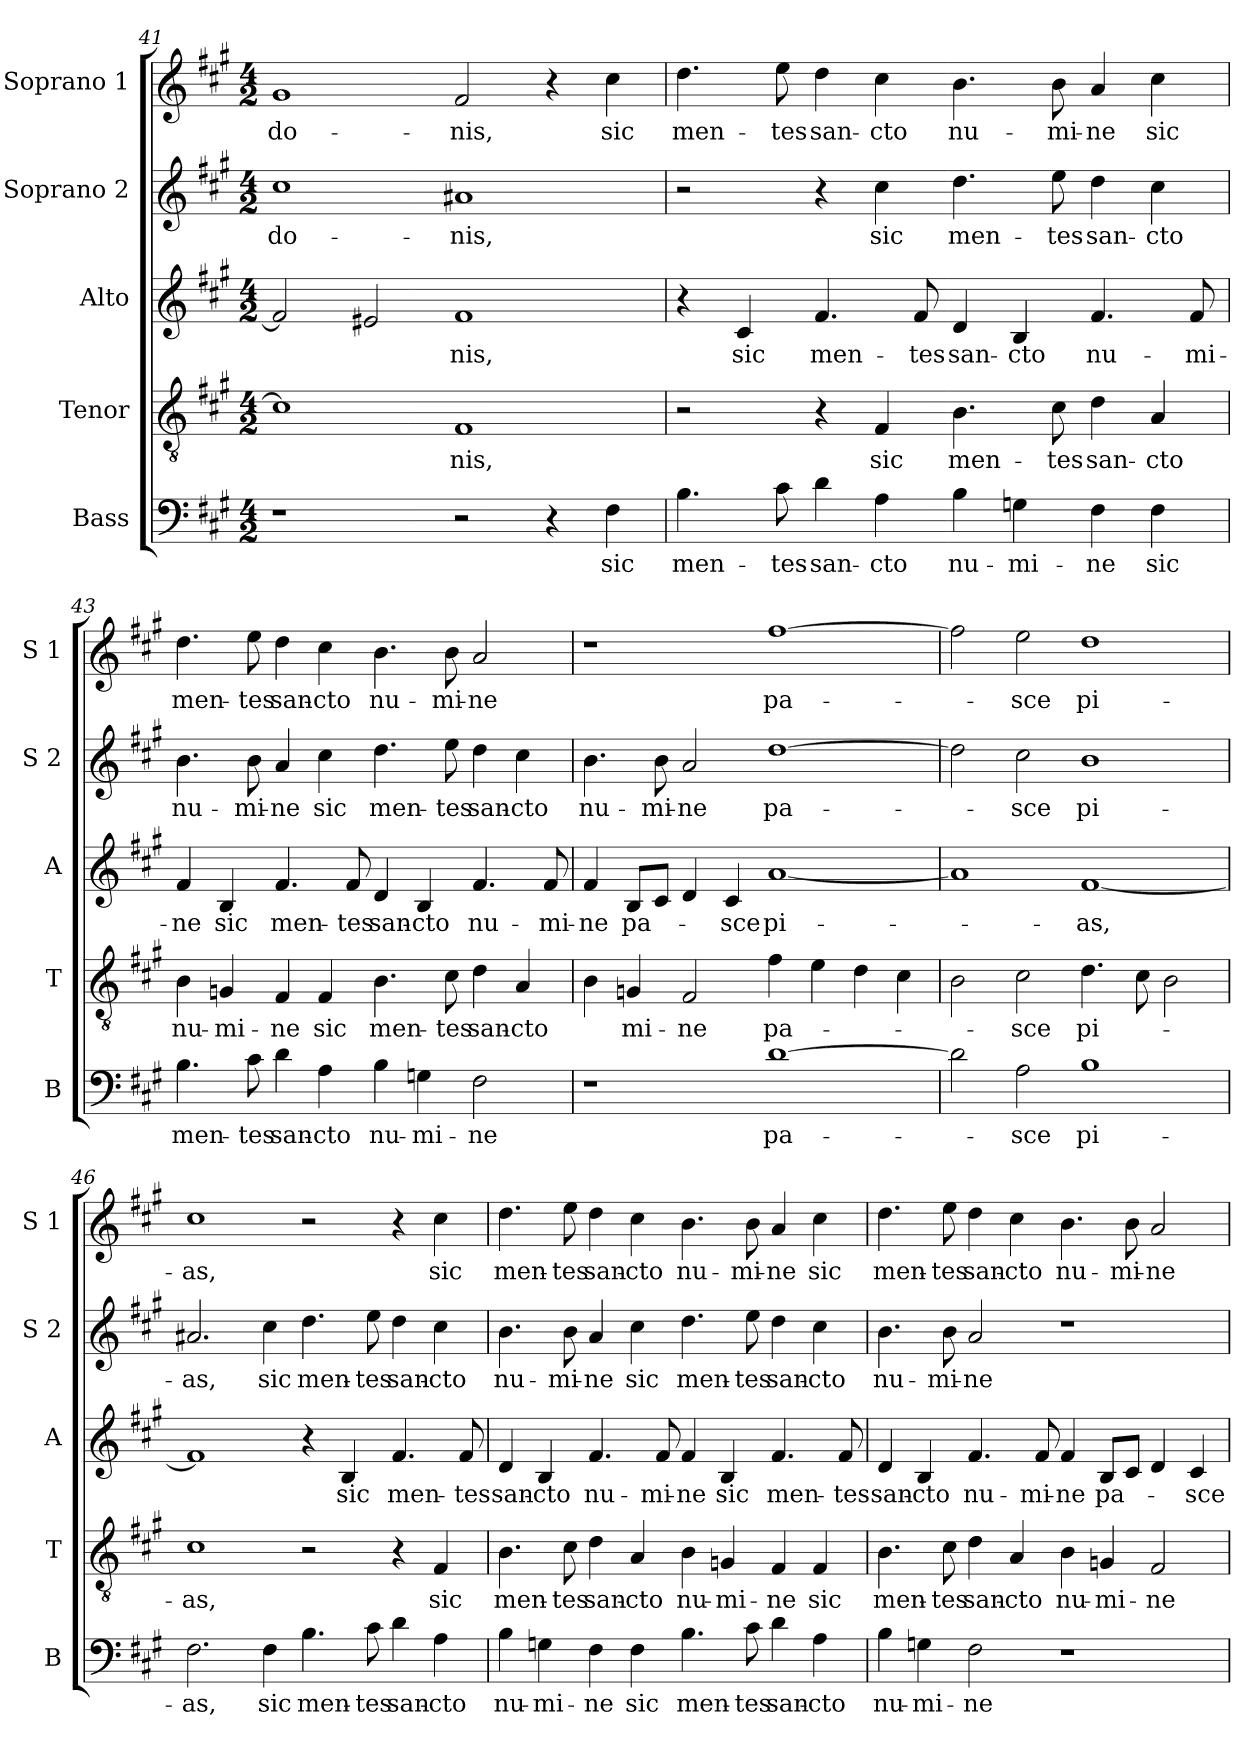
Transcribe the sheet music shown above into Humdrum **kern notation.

**kern	**text	**kern	**text	**kern	**text	**kern	**text	**kern	**text
*part5	*part5	*part4	*part4	*part3	*part3	*part2	*part2	*part1	*part1
*staff5	*staff5	*staff4	*staff4	*staff3	*staff3	*staff2	*staff2	*staff1	*staff1
*I"Bass	*	*I"Tenor	*	*I"Alto	*	*I"Soprano 2	*	*I"Soprano 1	*
*I'B	*	*I'T	*	*I'A	*	*I'S 2	*	*I'S 1	*
*clefF4	*	*clefGv2	*	*clefG2	*	*clefG2	*	*clefG2	*
*k[f#c#g#]	*	*k[f#c#g#]	*	*k[f#c#g#]	*	*k[f#c#g#]	*	*k[f#c#g#]	*
*A:	*	*A:	*	*A:	*	*A:	*	*A:	*
*M4/2	*	*M4/2	*	*M4/2	*	*M4/2	*	*M4/2	*
=41	=41	=41	=41	=41	=41	=41	=41	=41	=41
!	!	!	!	!	!	!	!LO:LY:b	!	!LO:LY:b
1r	.	1c#]	.	2f#/]	.	1cc#	do-	1g#	do-
.	.	.	.	2e#X/	.	.	.	.	.
!	!	!	!LO:LY:b	!	!LO:LY:b	!	!LO:LY:b	!	!LO:LY:b
2r	.	1F#	-nis,	1f#	-nis,	1a#X	-nis,	2f#/	-nis,
4r	.	.	.	.	.	.	.	4r	.
!	!LO:LY:b	!	!	!	!	!	!	!	!LO:LY:b
4F#\	sic	.	.	.	.	.	.	4cc#\	sic
!!LO:PB:g=z
=42	=42	=42	=42	=42	=42	=42	=42	=42	=42
!	!LO:LY:b	!	!	!	!	!	!	!	!LO:LY:b
4.B\	men-	2r	.	4r	.	2r	.	4.dd\	men-
!	!	!	!	!	!LO:LY:b	!	!	!	!
.	.	.	.	4c#/	sic	.	.	.	.
!	!LO:LY:b	!	!	!	!	!	!	!	!LO:LY:b
8c#\	-tes	.	.	.	.	.	.	8ee\	-tes
!	!LO:LY:b	!	!	!	!LO:LY:b	!	!	!	!LO:LY:b
4d\	san-	4r	.	4.f#/	men-	4r	.	4dd\	san-
!	!LO:LY:b	!	!LO:LY:b	!	!	!	!LO:LY:b	!	!LO:LY:b
4A\	-cto	4F#/	sic	.	.	4cc#\	sic	4cc#\	-cto
!	!	!	!	!	!LO:LY:b	!	!	!	!
.	.	.	.	8f#/	-tes	.	.	.	.
!	!LO:LY:b	!	!LO:LY:b	!	!LO:LY:b	!	!LO:LY:b	!	!LO:LY:b
4B\	nu-	4.B\	men-	4d/	san-	4.dd\	men-	4.b\	nu-
!	!LO:LY:b	!	!	!	!LO:LY:b	!	!	!	!
4Gn\	-mi-	.	.	4B/	-cto	.	.	.	.
!	!	!	!LO:LY:b	!	!	!	!LO:LY:b	!	!LO:LY:b
.	.	8c#\	-tes	.	.	8ee\	-tes	8b\	-mi-
!	!LO:LY:b	!	!LO:LY:b	!	!LO:LY:b	!	!LO:LY:b	!	!LO:LY:b
4F#\	-ne	4d\	san-	4.f#/	nu-	4dd\	san-	4a/	-ne
!	!LO:LY:b	!	!LO:LY:b	!	!	!	!LO:LY:b	!	!LO:LY:b
4F#\	sic	4A/	-cto	.	.	4cc#\	-cto	4cc#\	sic
!	!	!	!	!	!LO:LY:b	!	!	!	!
.	.	.	.	8f#/	-mi-	.	.	.	.
=43	=43	=43	=43	=43	=43	=43	=43	=43	=43
!	!LO:LY:b	!	!LO:LY:b	!	!LO:LY:b	!	!LO:LY:b	!	!LO:LY:b
4.B\	men-	4B\	nu-	4f#/	-ne	4.b\	nu-	4.dd\	men-
!	!	!	!LO:LY:b	!	!LO:LY:b	!	!	!	!
.	.	4Gn/	-mi-	4B/	sic	.	.	.	.
!	!LO:LY:b	!	!	!	!	!	!LO:LY:b	!	!LO:LY:b
8c#\	-tes	.	.	.	.	8b\	-mi-	8ee\	-tes
!	!LO:LY:b	!	!LO:LY:b	!	!LO:LY:b	!	!LO:LY:b	!	!LO:LY:b
4d\	san-	4F#/	-ne	4.f#/	men-	4a/	-ne	4dd\	san-
!	!LO:LY:b	!	!LO:LY:b	!	!	!	!LO:LY:b	!	!LO:LY:b
4A\	-cto	4F#/	sic	.	.	4cc#\	sic	4cc#\	-cto
!	!	!	!	!	!LO:LY:b	!	!	!	!
.	.	.	.	8f#/	-tes	.	.	.	.
!	!LO:LY:b	!	!LO:LY:b	!	!LO:LY:b	!	!LO:LY:b	!	!LO:LY:b
4B\	nu-	4.B\	men-	4d/	san-	4.dd\	men-	4.b\	nu-
!	!LO:LY:b	!	!	!	!LO:LY:b	!	!	!	!
4Gn\	-mi-	.	.	4B/	-cto	.	.	.	.
!	!	!	!LO:LY:b	!	!	!	!LO:LY:b	!	!LO:LY:b
.	.	8c#\	-tes	.	.	8ee\	-tes	8b\	-mi-
!	!LO:LY:b	!	!LO:LY:b	!	!LO:LY:b	!	!LO:LY:b	!	!LO:LY:b
2F#\	-ne	4d\	san-	4.f#/	nu-	4dd\	san-	2a/	-ne
!	!	!	!LO:LY:b	!	!	!	!LO:LY:b	!	!
.	.	4A/	-cto	.	.	4cc#\	-cto	.	.
!	!	!	!	!	!LO:LY:b	!	!	!	!
.	.	.	.	8f#/	-mi-	.	.	.	.
=44	=44	=44	=44	=44	=44	=44	=44	=44	=44
!	!	!	!	!	!LO:LY:b	!	!LO:LY:b	!	!
1r	.	4B\	.	4f#/	-ne	4.b\	nu-	1r	.
!	!	!	!LO:LY:b	!	!LO:LY:b	!	!	!	!
.	.	4Gn/	mi-	8B/L	pa-	.	.	.	.
!	!	!	!	!	!	!	!LO:LY:b	!	!
.	.	.	.	8c#/J	.	8b\	-mi-	.	.
!	!	!	!LO:LY:b	!	!	!	!LO:LY:b	!	!
.	.	2F#/	-ne	4d/	.	2a/	-ne	.	.
!	!	!	!	!	!LO:LY:b	!	!	!	!
.	.	.	.	4c#/	-sce	.	.	.	.
!	!LO:LY:b	!	!LO:LY:b	!	!LO:LY:b	!	!LO:LY:b	!	!LO:LY:b
[1d	pa-	4f#\	pa-	[1a	pi-	[1dd	pa-	[1ff#	pa-
.	.	4e\	.	.	.	.	.	.	.
.	.	4d\	.	.	.	.	.	.	.
.	.	4c#\	.	.	.	.	.	.	.
!!LO:LB:g=z
=45	=45	=45	=45	=45	=45	=45	=45	=45	=45
2d\]	.	2B\	.	1a]	.	2dd\]	.	2ff#\]	.
!	!LO:LY:b	!	!LO:LY:b	!	!	!	!LO:LY:b	!	!LO:LY:b
2A\	-sce	2c#\	-sce	.	.	2cc#\	-sce	2ee\	-sce
!	!LO:LY:b	!	!LO:LY:b	!	!LO:LY:b	!	!LO:LY:b	!	!LO:LY:b
1B	pi-	4.d\	pi-	[1f#	-as,	1b	pi-	1dd	pi-
.	.	8c#\	.	.	.	.	.	.	.
.	.	2B\	.	.	.	.	.	.	.
=46	=46	=46	=46	=46	=46	=46	=46	=46	=46
!	!LO:LY:b	!	!LO:LY:b	!	!	!	!LO:LY:b	!	!LO:LY:b
2.F#\	-as,	1c#	-as,	1f#]	.	2.a#X/	-as,	1cc#	-as,
!	!LO:LY:b	!	!	!	!	!	!LO:LY:b	!	!
4F#\	sic	.	.	.	.	4cc#\	sic	.	.
!	!LO:LY:b	!	!	!	!	!	!LO:LY:b	!	!
4.B\	men-	2r	.	4r	.	4.dd\	men-	2r	.
!	!	!	!	!	!LO:LY:b	!	!	!	!
.	.	.	.	4B/	sic	.	.	.	.
!	!LO:LY:b	!	!	!	!	!	!LO:LY:b	!	!
8c#\	-tes	.	.	.	.	8ee\	-tes	.	.
!	!LO:LY:b	!	!	!	!LO:LY:b	!	!LO:LY:b	!	!
4d\	san-	4r	.	4.f#/	men-	4dd\	san-	4r	.
!	!LO:LY:b	!	!LO:LY:b	!	!	!	!LO:LY:b	!	!LO:LY:b
4A\	-cto	4F#/	sic	.	.	4cc#\	-cto	4cc#\	sic
!	!	!	!	!	!LO:LY:b	!	!	!	!
.	.	.	.	8f#/	-tes	.	.	.	.
=47	=47	=47	=47	=47	=47	=47	=47	=47	=47
!	!LO:LY:b	!	!LO:LY:b	!	!LO:LY:b	!	!LO:LY:b	!	!LO:LY:b
4B\	nu-	4.B\	men-	4d/	san-	4.b\	nu-	4.dd\	men-
!	!LO:LY:b	!	!	!	!LO:LY:b	!	!	!	!
4Gn\	-mi-	.	.	4B/	-cto	.	.	.	.
!	!	!	!LO:LY:b	!	!	!	!LO:LY:b	!	!LO:LY:b
.	.	8c#\	-tes	.	.	8b\	-mi-	8ee\	-tes
!	!LO:LY:b	!	!LO:LY:b	!	!LO:LY:b	!	!LO:LY:b	!	!LO:LY:b
4F#\	-ne	4d\	san-	4.f#/	nu-	4a/	-ne	4dd\	san-
!	!LO:LY:b	!	!LO:LY:b	!	!	!	!LO:LY:b	!	!LO:LY:b
4F#\	sic	4A/	-cto	.	.	4cc#\	sic	4cc#\	-cto
!	!	!	!	!	!LO:LY:b	!	!	!	!
.	.	.	.	8f#/	-mi-	.	.	.	.
!	!LO:LY:b	!	!LO:LY:b	!	!LO:LY:b	!	!LO:LY:b	!	!LO:LY:b
4.B\	men-	4B\	nu-	4f#/	-ne	4.dd\	men-	4.b\	nu-
!	!	!	!LO:LY:b	!	!LO:LY:b	!	!	!	!
.	.	4Gn/	-mi-	4B/	sic	.	.	.	.
!	!LO:LY:b	!	!	!	!	!	!LO:LY:b	!	!LO:LY:b
8c#\	-tes	.	.	.	.	8ee\	-tes	8b\	-mi-
!	!LO:LY:b	!	!LO:LY:b	!	!LO:LY:b	!	!LO:LY:b	!	!LO:LY:b
4d\	san-	4F#/	-ne	4.f#/	men-	4dd\	san-	4a/	-ne
!	!LO:LY:b	!	!LO:LY:b	!	!	!	!LO:LY:b	!	!LO:LY:b
4A\	-cto	4F#/	sic	.	.	4cc#\	-cto	4cc#\	sic
!	!	!	!	!	!LO:LY:b	!	!	!	!
.	.	.	.	8f#/	-tes	.	.	.	.
!!LO:LB:g=z
=48	=48	=48	=48	=48	=48	=48	=48	=48	=48
!	!LO:LY:b	!	!LO:LY:b	!	!LO:LY:b	!	!LO:LY:b	!	!LO:LY:b
4B\	nu-	4.B\	men-	4d/	san-	4.b\	nu-	4.dd\	men-
!	!LO:LY:b	!	!	!	!LO:LY:b	!	!	!	!
4Gn\	-mi-	.	.	4B/	-cto	.	.	.	.
!	!	!	!LO:LY:b	!	!	!	!LO:LY:b	!	!LO:LY:b
.	.	8c#\	-tes	.	.	8b\	-mi-	8ee\	-tes
!	!LO:LY:b	!	!LO:LY:b	!	!LO:LY:b	!	!LO:LY:b	!	!LO:LY:b
2F#\	-ne	4d\	san-	4.f#/	nu-	2a/	-ne	4dd\	san-
!	!	!	!LO:LY:b	!	!	!	!	!	!LO:LY:b
.	.	4A/	-cto	.	.	.	.	4cc#\	-cto
!	!	!	!	!	!LO:LY:b	!	!	!	!
.	.	.	.	8f#/	-mi-	.	.	.	.
!	!	!	!LO:LY:b	!	!LO:LY:b	!	!	!	!LO:LY:b
1r	.	4B\	nu-	4f#/	-ne	1r	.	4.b\	nu-
!	!	!	!LO:LY:b	!	!LO:LY:b	!	!	!	!
.	.	4Gn/	-mi-	8B/L	pa-	.	.	.	.
!	!	!	!	!	!	!	!	!	!LO:LY:b
.	.	.	.	8c#/J	.	.	.	8b\	-mi-
!	!	!	!LO:LY:b	!	!	!	!	!	!LO:LY:b
.	.	2F#/	-ne	4d/	.	.	.	2a/	-ne
!	!	!	!	!	!LO:LY:b	!	!	!	!
.	.	.	.	4c#/	-sce	.	.	.	.
=	=	=	=	=	=	=	=	=	=
*-	*-	*-	*-	*-	*-	*-	*-	*-	*-
